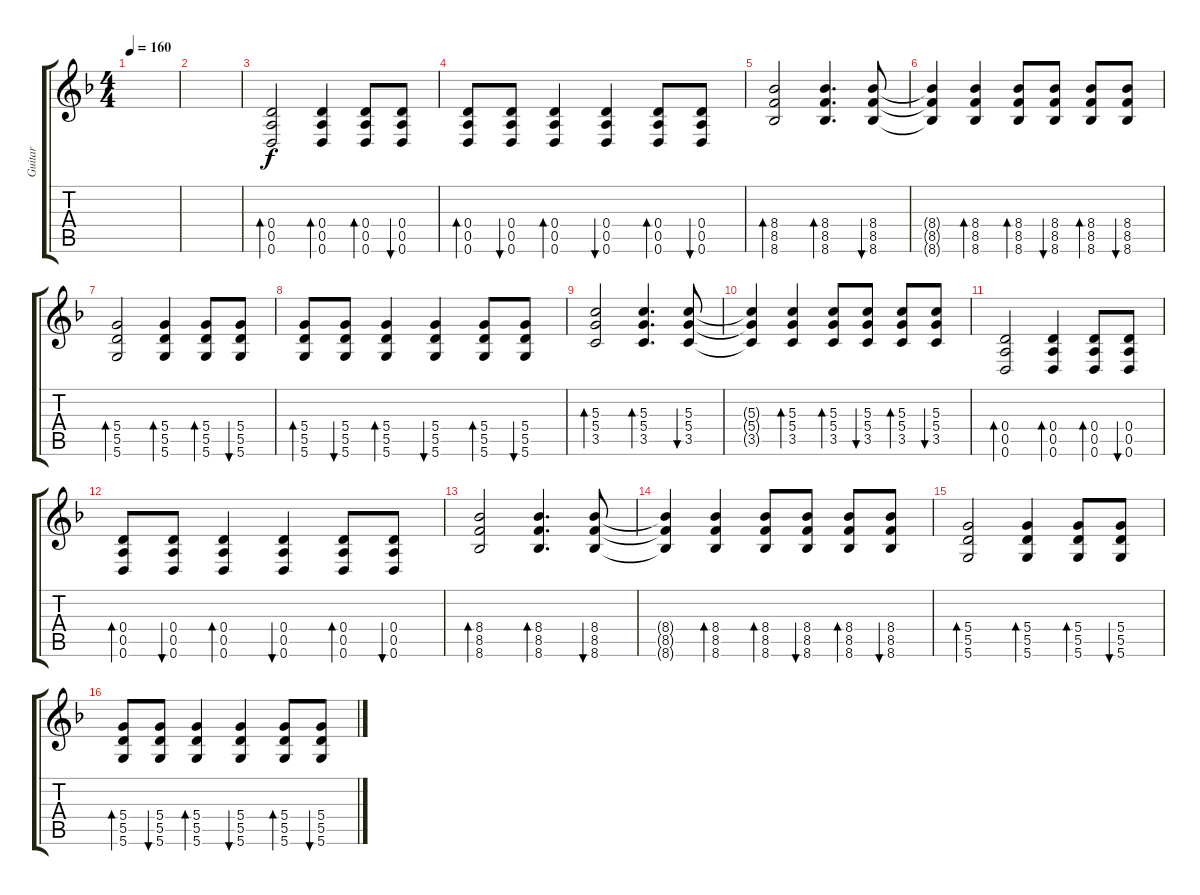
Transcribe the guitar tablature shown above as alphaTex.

\track ("Guitar" "Guitar") {instrument acousticguitarsteel}
\staff {score tabs}
\tuning (E4 B3 G3 D3 A2 D2) {hide}
\ts (4 4)
\tempo 160
\clef g2
\ks dminor
|
|
(0.4 0.5 0.6).2{bd 60} (0.4 0.5 0.6).4{bd 60} (0.4 0.5 0.6).8{bd 60} (0.4 0.5 0.6).8{bu 60} |
(0.4 0.5 0.6).8{bd 60} (0.4 0.5 0.6).8{bu 60} (0.4 0.5 0.6).4{bd 60} (0.4 0.5 0.6).4{bu 60} (0.4 0.5 0.6).8{bd 60} (0.4 0.5 0.6).8{bu 60} |
(8.4 8.5 8.6).2{bd 60} (8.4 8.5 8.6).4{d bd 60} (8.4 8.5 8.6).8{bu 60} |
(8.4{t} 8.5{t} 8.6{t}).4 (8.4 8.5 8.6).4{bd 60} (8.4 8.5 8.6).8{bd 60} (8.4 8.5 8.6).8{bu 60} (8.4 8.5 8.6).8{bd 60} (8.4 8.5 8.6).8{bu 60} |
(5.4 5.5 5.6).2{bd 60} (5.4 5.5 5.6).4{bd 60} (5.4 5.5 5.6).8{bd 60} (5.4 5.5 5.6).8{bu 60} |
(5.4 5.5 5.6).8{bd 60} (5.4 5.5 5.6).8{bu 60} (5.4 5.5 5.6).4{bd 60} (5.4 5.5 5.6).4{bu 60} (5.4 5.5 5.6).8{bd 60} (5.4 5.5 5.6).8{bu 60} |
(5.3 5.4 3.5).2{bd 60} (5.3 5.4 3.5).4{d bd 60} (5.3 5.4 3.5).8{bu 60} |
(5.3{t} 5.4{t} 3.5{t}).4 (5.3 5.4 3.5).4{bd 60} (5.3 5.4 3.5).8{bd 60} (5.3 5.4 3.5).8{bu 60} (5.3 5.4 3.5).8{bd 60} (5.3 5.4 3.5).8{bu 60} |
(0.4 0.5 0.6).2{bd 60} (0.4 0.5 0.6).4{bd 60} (0.4 0.5 0.6).8{bd 60} (0.4 0.5 0.6).8{bu 60} |
(0.4 0.5 0.6).8{bd 60} (0.4 0.5 0.6).8{bu 60} (0.4 0.5 0.6).4{bd 60} (0.4 0.5 0.6).4{bu 60} (0.4 0.5 0.6).8{bd 60} (0.4 0.5 0.6).8{bu 60} |
(8.4 8.5 8.6).2{bd 60} (8.4 8.5 8.6).4{d bd 60} (8.4 8.5 8.6).8{bu 60} |
(8.4{t} 8.5{t} 8.6{t}).4 (8.4 8.5 8.6).4{bd 60} (8.4 8.5 8.6).8{bd 60} (8.4 8.5 8.6).8{bu 60} (8.4 8.5 8.6).8{bd 60} (8.4 8.5 8.6).8{bu 60} |
(5.4 5.5 5.6).2{bd 60} (5.4 5.5 5.6).4{bd 60} (5.4 5.5 5.6).8{bd 60} (5.4 5.5 5.6).8{bu 60} |
(5.4 5.5 5.6).8{bd 60} (5.4 5.5 5.6).8{bu 60} (5.4 5.5 5.6).4{bd 60} (5.4 5.5 5.6).4{bu 60} (5.4 5.5 5.6).8{bd 60} (5.4 5.5 5.6).8{bu 60}
